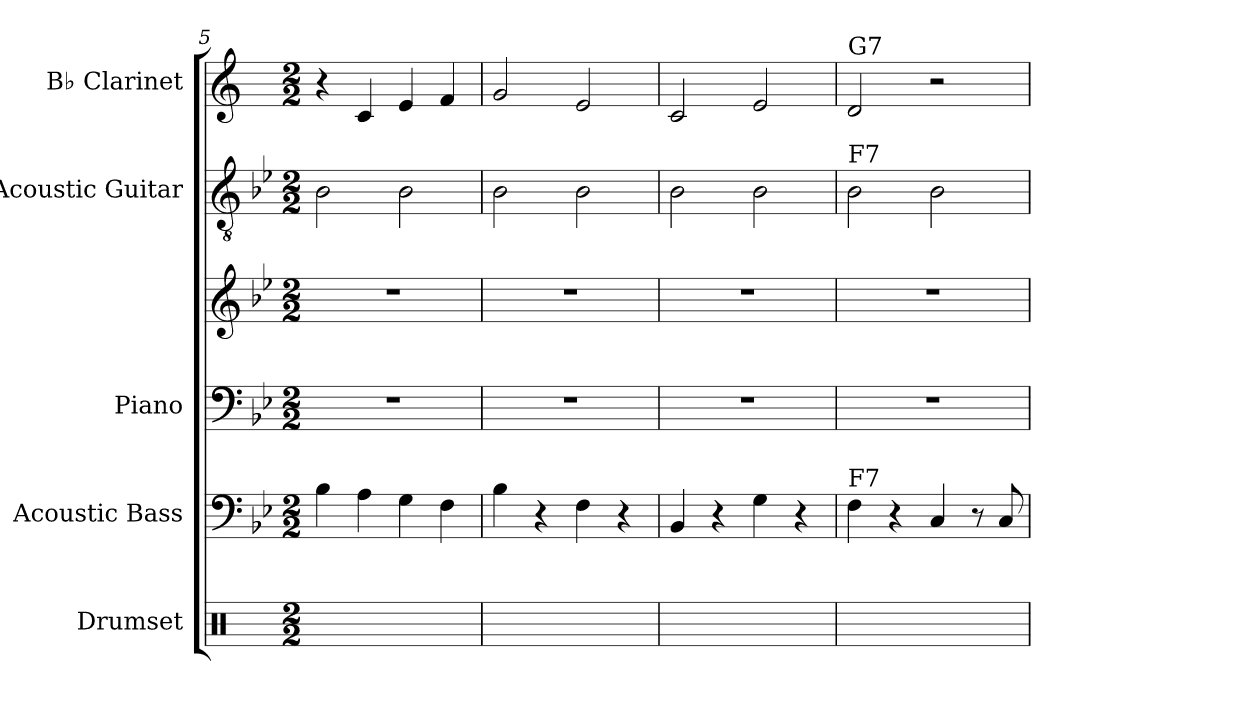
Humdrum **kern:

**kern	**kern	**kern	**kern	**kern	**kern
*part5	*part4	*part3	*part3	*part2	*part1
*staff6	*staff5	*staff4	*staff3	*staff2	*staff1
*I"Drumset	*I"Acoustic Bass	*I"Piano	*	*I"Acoustic Guitar	*I"B♭ Clarinet
*I'D. Set	*I'Bass	*I'Pno.	*	*I'Guit.	*I'B♭ Cl.
*clefX	*clefF4	*clefF4	*clefG2	*clefGv2	*clefG2
*	*ITrd7c12	*	*	*	*ITrd1c2
*k[]	*k[b-e-]	*k[b-e-]	*k[b-e-]	*k[b-e-]	*k[b-e-]
*M2/2	*M2/2	*M2/2	*M2/2	*M2/2	*M2/2
=5	=5	=5	=5	=5	=5
2R	4BB-\	1r	1r	2B-	4r
.	4AA\	.	.	.	4B-/
2R	4GG\	.	.	2B-	4d/
.	4FF\	.	.	.	4e-/
=6	=6	=6	=6	=6	=6
2R	4BB-\	1r	1r	2B-	2f/
.	4r	.	.	.	.
2R	4FF\	.	.	2B-	2d/
.	4r	.	.	.	.
=7	=7	=7	=7	=7	=7
2R	4BBB-/	1r	1r	2B-	2B-/
.	4r	.	.	.	.
2R	4GG\	.	.	2B-	2d/
.	4r	.	.	.	.
=8	=8	=8	=8	=8	=8
!	!	!	!	!	!LO:TX:a:t=G7
!	!	!	!	!LO:TX:a:t=F7	!
!	!LO:TX:a:t=F7	!	!	!	!
2R	4FF\	1r	1r	2B-	2c/
.	4r	.	.	.	.
2R	4CC/	.	.	2B-	2r
.	8r	.	.	.	.
.	8CC/	.	.	.	.
=	=	=	=	=	=
*-	*-	*-	*-	*-	*-
